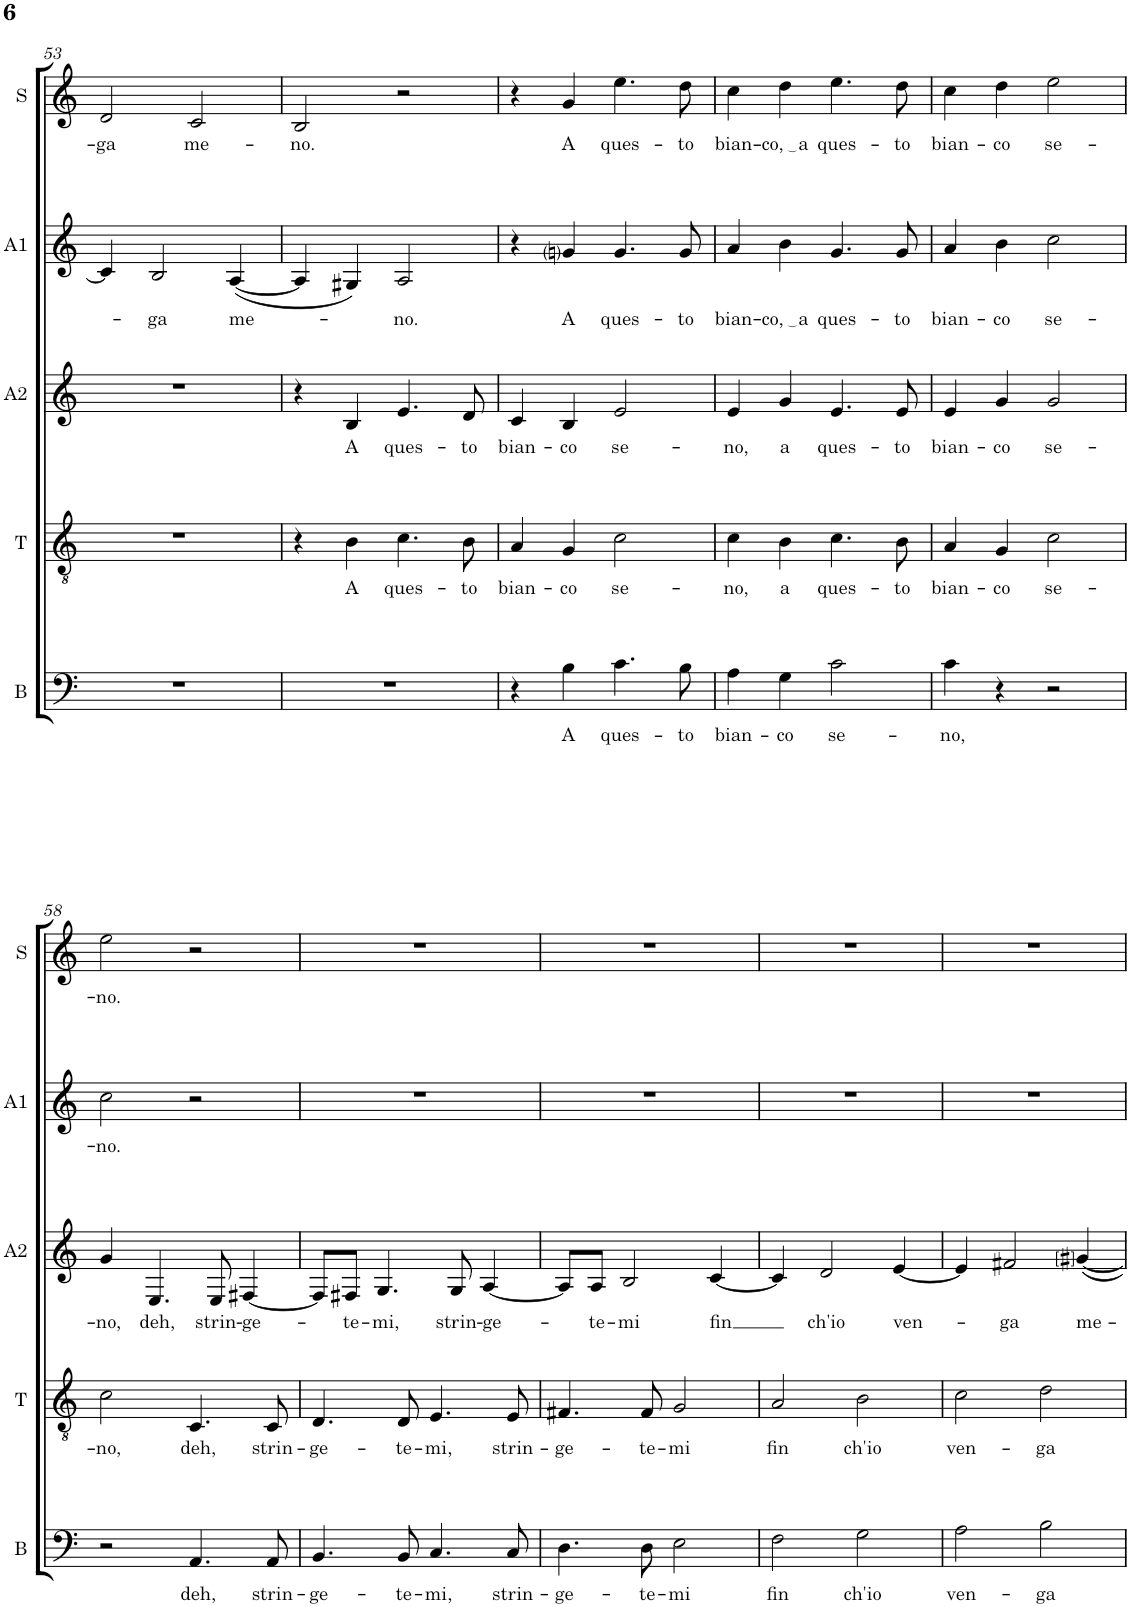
**kern	**text	**kern	**text	**kern	**text	**kern	**text	**kern	**text
*part5	*part5	*part4	*part4	*part3	*part3	*part2	*part2	*part1	*part1
*staff5	*staff5	*staff4	*staff4	*staff3	*staff3	*staff2	*staff2	*staff1	*staff1
*I"Basso (Bass)	*	*I"Tenore (Tenor)	*	*I"Quinto (Alto 2)	*	*I"Alto (Alto 1)	*	*I"Canto (Soprano)	*
*I'B	*	*I'T	*	*I'A2	*	*I'A1	*	*I'S	*
!!LO:PB:g=z
*clefF4	*	*clefGv2	*	*clefG2	*	*clefG2	*	*clefG2	*
*k[]	*	*k[]	*	*k[]	*	*k[]	*	*k[]	*
*M4/4	*	*M4/4	*	*M4/4	*	*M4/4	*	*M4/4	*
*met(c)	*	*met(c)	*	*met(c)	*	*met(c)	*	*met(c)	*
=53	=53	=53	=53	=53	=53	=53	=53	=53	=53
!	!	!	!	!	!	!	!	!	!LO:LY:b
1r	.	1r	.	1r	.	4c/]	.	2d/	-ga
!	!	!	!	!	!	!	!LO:LY:b	!	!
.	.	.	.	.	.	2B/	-ga	.	.
!	!	!	!	!	!	!	!	!	!LO:LY:b
.	.	.	.	.	.	.	.	2c/	me-
!	!	!	!	!	!	!	!LO:LY:b	!	!
.	.	.	.	.	.	([4A/	me-	.	.
=54	=54	=54	=54	=54	=54	=54	=54	=54	=54
!	!	!	!	!	!	!	!	!	!LO:LY:b
1r	.	4r	.	4r	.	4A/]	.	2B/	-no.
!	!	!	!LO:LY:b	!	!LO:LY:b	!	!	!	!
.	.	4B\	A	4B/	A	4G#X/)	.	.	.
!	!	!	!LO:LY:b	!	!LO:LY:b	!	!LO:LY:b	!	!
.	.	4.c\	ques-	4.e/	ques-	2A/	-no.	2r	.
!	!	!	!LO:LY:b	!	!LO:LY:b	!	!	!	!
.	.	8B\	-to	8d/	-to	.	.	.	.
=55	=55	=55	=55	=55	=55	=55	=55	=55	=55
!	!	!	!LO:LY:b	!	!LO:LY:b	!	!	!	!
4r	.	4A/	bian-	4c/	bian-	4r	.	4r	.
!	!LO:LY:b	!	!LO:LY:b	!	!LO:LY:b	!	!LO:LY:b	!	!LO:LY:b
4B\	A	4G/	-co	4B/	-co	4gni/	A	4g/	A
!	!LO:LY:b	!	!LO:LY:b	!	!LO:LY:b	!	!LO:LY:b	!	!LO:LY:b
4.c\	ques-	2c\	se-	2e/	se-	4.g/	ques-	4.ee\	ques-
!	!LO:LY:b	!	!	!	!	!	!LO:LY:b	!	!LO:LY:b
8B\	-to	.	.	.	.	8g/	-to	8dd\	-to
=56	=56	=56	=56	=56	=56	=56	=56	=56	=56
!	!LO:LY:b	!	!LO:LY:b	!	!LO:LY:b	!	!LO:LY:b	!	!LO:LY:b
4A\	bian-	4c\	-no,	4e/	-no,	4a/	bian-	4cc\	bian-
!	!LO:LY:b	!	!LO:LY:b	!	!LO:LY:b	!	!LO:LY:b	!	!LO:LY:b
4G\	-co	4B\	a	4g/	a	4b\	co, a	4dd\	co, a
!	!LO:LY:b	!	!LO:LY:b	!	!LO:LY:b	!	!LO:LY:b	!	!LO:LY:b
2c\	se-	4.c\	ques-	4.e/	ques-	4.g/	ques-	4.ee\	ques-
!	!	!	!LO:LY:b	!	!LO:LY:b	!	!LO:LY:b	!	!LO:LY:b
.	.	8B\	-to	8e/	-to	8g/	-to	8dd\	-to
=57	=57	=57	=57	=57	=57	=57	=57	=57	=57
!	!LO:LY:b	!	!LO:LY:b	!	!LO:LY:b	!	!LO:LY:b	!	!LO:LY:b
4c\	-no,	4A/	bian-	4e/	bian-	4a/	bian-	4cc\	bian-
!	!	!	!LO:LY:b	!	!LO:LY:b	!	!LO:LY:b	!	!LO:LY:b
4r	.	4G/	-co	4g/	-co	4b\	-co	4dd\	-co
!	!	!	!LO:LY:b	!	!LO:LY:b	!	!LO:LY:b	!	!LO:LY:b
2r	.	2c\	se-	2g/	se-	2cc\	se-	2ee\	se-
!!LO:LB:g=z
=58	=58	=58	=58	=58	=58	=58	=58	=58	=58
!	!	!	!LO:LY:b	!	!LO:LY:b	!	!LO:LY:b	!	!LO:LY:b
2r	.	2c\	-no,	4g/	-no,	2cc\	-no.	2ee\	-no.
!	!	!	!	!	!LO:LY:b	!	!	!	!
.	.	.	.	4.E/	deh,	.	.	.	.
!	!LO:LY:b	!	!LO:LY:b	!	!	!	!	!	!
4.AA/	deh,	4.C/	deh,	.	.	2r	.	2r	.
!	!	!	!	!	!LO:LY:b	!	!	!	!
.	.	.	.	8E/	strin-	.	.	.	.
!	!	!	!	!	!LO:LY:b	!	!	!	!
.	.	.	.	[4F#X/	-ge-	.	.	.	.
!	!LO:LY:b	!	!LO:LY:b	!	!	!	!	!	!
8AA/	strin-	8C/	strin-	.	.	.	.	.	.
=59	=59	=59	=59	=59	=59	=59	=59	=59	=59
!	!LO:LY:b	!	!LO:LY:b	!	!	!	!	!	!
4.BB/	-ge-	4.D/	-ge-	8F#/L]	.	1r	.	1r	.
!	!	!	!	!	!LO:LY:b	!	!	!	!
.	.	.	.	8F#X/J	-te-	.	.	.	.
!	!	!	!	!	!LO:LY:b	!	!	!	!
.	.	.	.	4.G/	-mi,	.	.	.	.
!	!LO:LY:b	!	!LO:LY:b	!	!	!	!	!	!
8BB/	-te-	8D/	-te-	.	.	.	.	.	.
!	!LO:LY:b	!	!LO:LY:b	!	!	!	!	!	!
4.C/	-mi,	4.E/	-mi,	.	.	.	.	.	.
!	!	!	!	!	!LO:LY:b	!	!	!	!
.	.	.	.	8G/	strin-	.	.	.	.
!	!	!	!	!	!LO:LY:b	!	!	!	!
.	.	.	.	[4A/	-ge-	.	.	.	.
!	!LO:LY:b	!	!LO:LY:b	!	!	!	!	!	!
8C/	strin-	8E/	strin-	.	.	.	.	.	.
=60	=60	=60	=60	=60	=60	=60	=60	=60	=60
!	!LO:LY:b	!	!LO:LY:b	!	!	!	!	!	!
4.D\	-ge-	4.F#X/	-ge-	8A/L]	.	1r	.	1r	.
!	!	!	!	!	!LO:LY:b	!	!	!	!
.	.	.	.	8A/J	-te-	.	.	.	.
!	!	!	!	!	!LO:LY:b	!	!	!	!
.	.	.	.	2B/	-mi	.	.	.	.
!	!LO:LY:b	!	!LO:LY:b	!	!	!	!	!	!
8D\	-te-	8F#/	-te-	.	.	.	.	.	.
!	!LO:LY:b	!	!LO:LY:b	!	!	!	!	!	!
2E\	-mi	2G/	-mi	.	.	.	.	.	.
!	!	!	!	!	!LO:LY:b	!	!	!	!
.	.	.	.	[4c/	fin	.	.	.	.
=61	=61	=61	=61	=61	=61	=61	=61	=61	=61
!	!LO:LY:b	!	!LO:LY:b	!	!	!	!	!	!
2F\	fin	2A/	fin	4c/]	.	1r	.	1r	.
!	!	!	!	!	!LO:LY:b	!	!	!	!
.	.	.	.	2d/	ch'io	.	.	.	.
!	!LO:LY:b	!	!LO:LY:b	!	!	!	!	!	!
2G\	ch'io	2B\	ch'io	.	.	.	.	.	.
!	!	!	!	!	!LO:LY:b	!	!	!	!
.	.	.	.	[4e/	ven-	.	.	.	.
=62	=62	=62	=62	=62	=62	=62	=62	=62	=62
!	!LO:LY:b	!	!LO:LY:b	!	!	!	!	!	!
2A\	ven-	2c\	ven-	4e/]	.	1r	.	1r	.
!	!	!	!	!	!LO:LY:b	!	!	!	!
.	.	.	.	2f#X/	-ga	.	.	.	.
!	!LO:LY:b	!	!LO:LY:b	!	!	!	!	!	!
2B\	-ga	2d\	-ga	.	.	.	.	.	.
!	!	!	!	!	!LO:LY:b	!	!	!	!
.	.	.	.	[4g#j/	me-	.	.	.	.
=	=	=	=	=	=	=	=	=	=
*-	*-	*-	*-	*-	*-	*-	*-	*-	*-
